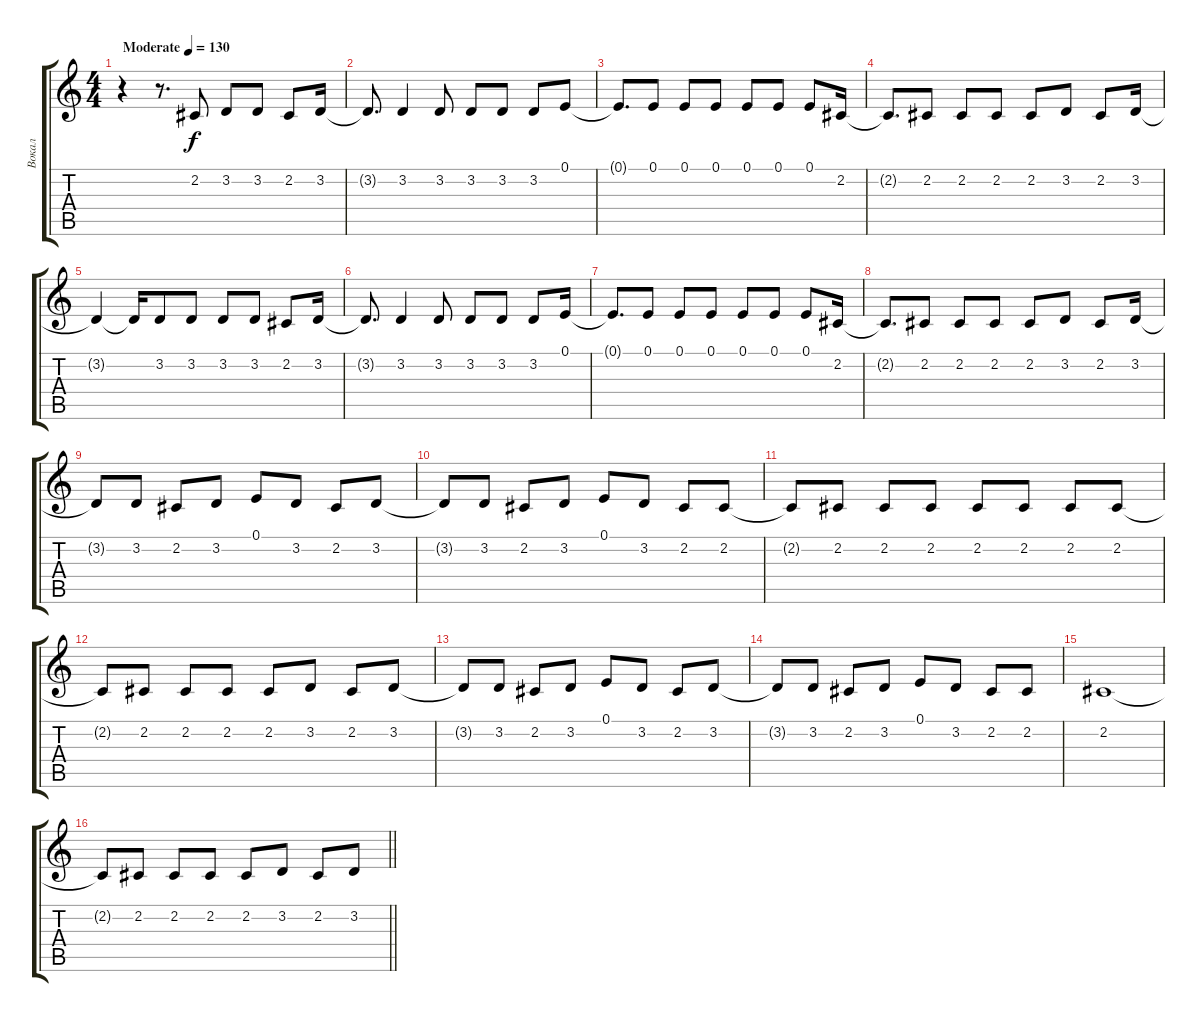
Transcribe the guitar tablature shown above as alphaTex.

\track ("Вокал" "Вокал") {instrument fx5brightness}
\staff {score tabs}
\tuning (E4 B3 G3 D3 A2 E2) {hide}
\ts (4 4)
\tempo (130 "Moderate")
\clef g2
\ks c
r.4{dy f instrument fx5brightness} r.8{d} 2.2.8 3.2.8 3.2.8 2.2.8 3.2.16 |
3.2{t}.8{d} 3.2.4 3.2.8 3.2.8 3.2.8 3.2.8 0.1.8 |
0.1{t}.8{d} 0.1.8 0.1.8 0.1.8 0.1.8 0.1.8 0.1.8 2.2.16 |
2.2{t}.8{d} 2.2.8 2.2.8 2.2.8 2.2.8 3.2.8 2.2.8 3.2.16 |
3.2{t}.4 3.2{t}.16 3.2.8 3.2.8 3.2.8 3.2.8 2.2.8 3.2.16 |
3.2{t}.8{d} 3.2.4 3.2.8 3.2.8 3.2.8 3.2.8 0.1.16 |
0.1{t}.8{d} 0.1.8 0.1.8 0.1.8 0.1.8 0.1.8 0.1.8 2.2.16 |
2.2{t}.8{d} 2.2.8 2.2.8 2.2.8 2.2.8 3.2.8 2.2.8 3.2.16 |
3.2{t}.8 3.2.8 2.2.8 3.2.8 0.1.8 3.2.8 2.2.8 3.2.8 |
3.2{t}.8 3.2.8 2.2.8 3.2.8 0.1.8 3.2.8 2.2.8 2.2.8 |
2.2{t}.8 2.2.8 2.2.8 2.2.8 2.2.8 2.2.8 2.2.8 2.2.8 |
2.2{t}.8 2.2.8 2.2.8 2.2.8 2.2.8 3.2.8 2.2.8 3.2.8 |
3.2{t}.8 3.2.8 2.2.8 3.2.8 0.1.8 3.2.8 2.2.8 3.2.8 |
3.2{t}.8 3.2.8 2.2.8 3.2.8 0.1.8 3.2.8 2.2.8 2.2.8 |
2.2.1 |
\barLineRight lightlight
2.2{t}.8 2.2.8 2.2.8 2.2.8 2.2.8 3.2.8 2.2.8 3.2.8
